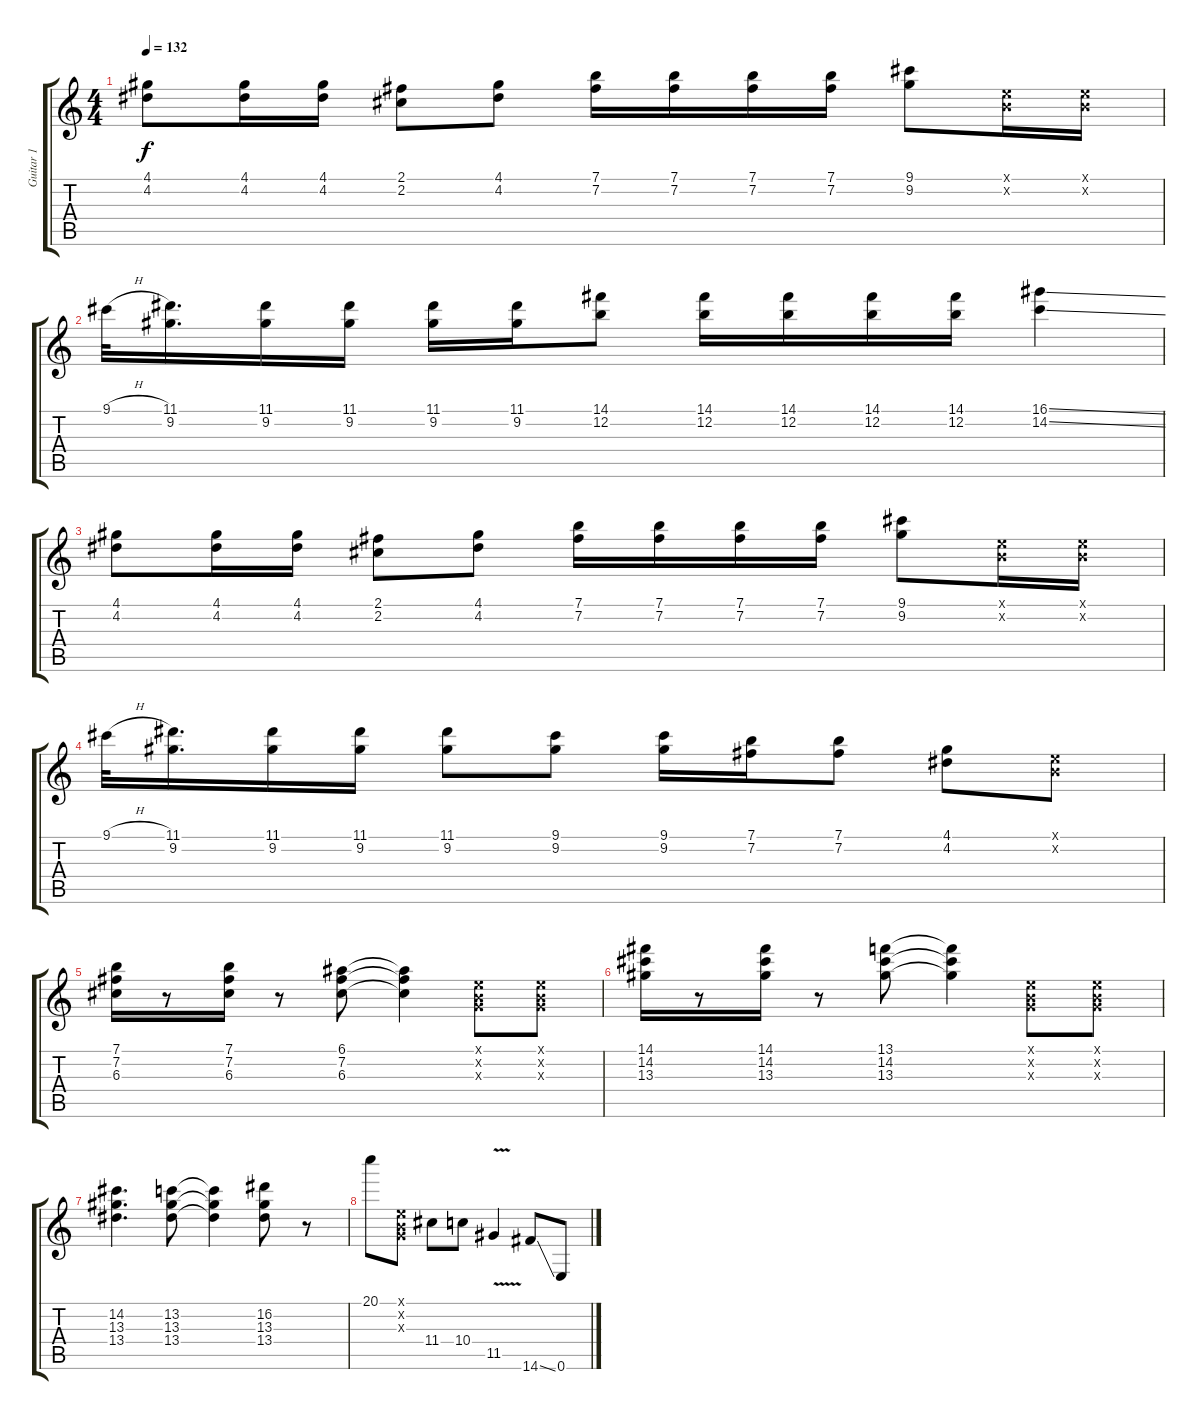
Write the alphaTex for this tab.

\track ("Guitar 1" "Guitar 1") {instrument overdrivenguitar}
\staff {score tabs}
\tuning (E4 B3 G3 D3 A2 E2) {hide}
\ts (4 4)
\tempo 132
\clef g2
\ks c
(4.1 4.2).8{dy f} (4.1 4.2).16 (4.1 4.2).16 (2.1 2.2).8 (4.1 4.2).8 (7.1 7.2).16 (7.1 7.2).16 (7.1 7.2).16 (7.1 7.2).16 (9.1 9.2).8 (0.1{x} 0.2{x}).16 (0.1{x} 0.2{x}).16 |
9.1{h}.32 (11.1 9.2).16{d} (11.1 9.2).16 (11.1 9.2).16 (11.1 9.2).16 (11.1 9.2).16 (14.1 12.2).8 (14.1 12.2).16 (14.1 12.2).16 (14.1 12.2).16 (14.1 12.2).16 (16.1{ss} 14.2{ss}).4 |
(4.1 4.2).8 (4.1 4.2).16 (4.1 4.2).16 (2.1 2.2).8 (4.1 4.2).8 (7.1 7.2).16 (7.1 7.2).16 (7.1 7.2).16 (7.1 7.2).16 (9.1 9.2).8 (0.1{x} 0.2{x}).16 (0.1{x} 0.2{x}).16 |
9.1{h}.32 (11.1 9.2).16{d} (11.1 9.2).16 (11.1 9.2).16 (11.1 9.2).8 (9.1 9.2).8 (9.1 9.2).16 (7.1 7.2).16 (7.1 7.2).8 (4.1 4.2).8 (0.1{x} 0.2{x}).8 |
(7.1 7.2 6.3).16 r.8 (7.1 7.2 6.3).16 r.8 (6.1 7.2 6.3).8 (6.1{t} 7.2{t} 6.3{t}).4 (0.1{x} 0.2{x} 0.3{x}).8 (0.1{x} 0.2{x} 0.3{x}).8 |
(14.1 14.2 13.3).16 r.8 (14.1 14.2 13.3).16 r.8 (13.1 14.2 13.3).8 (13.1{t} 14.2{t} 13.3{t}).4 (0.1{x} 0.2{x} 0.3{x}).8 (0.1{x} 0.2{x} 0.3{x}).8 |
(14.2 13.3 13.4).4{d} (13.2 13.3 13.4).8 (13.2{t} 13.3{t} 13.4{t}).4 (16.2 13.3 13.4).8 r.8 |
20.1.8 (0.1{x} 0.2{x} 0.3{x}).8 11.4.8 10.4.8 11.5{v}.4 14.6{ss}.8 0.6.8
